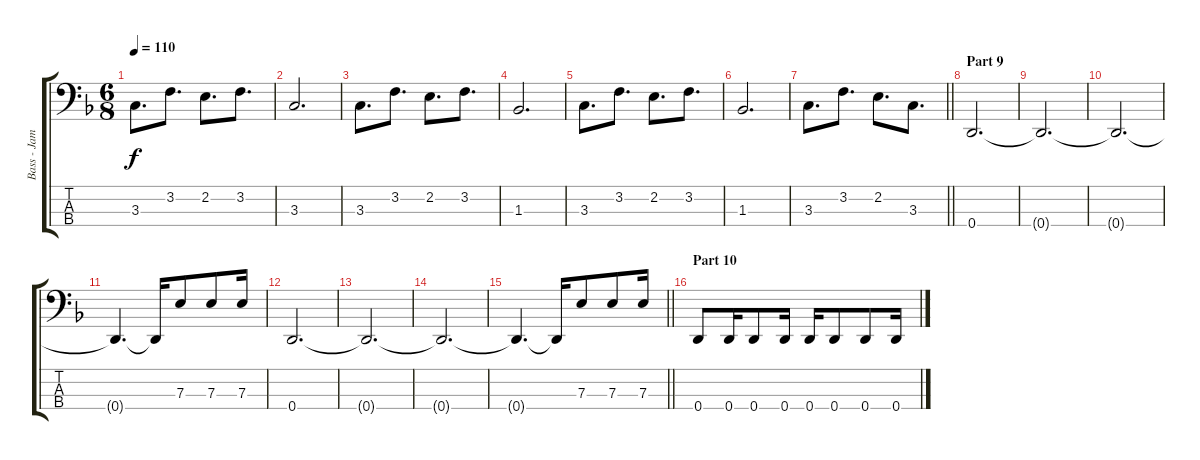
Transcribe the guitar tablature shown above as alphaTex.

\track ("Bass - James Johnston" "Bass - Jam") {instrument electricbassfinger}
\staff {score tabs}
\tuning (G2 D2 A1 D1) {hide}
\ts (6 8)
\tempo 110
\clef f4
\ks dminor
3.3.8{d dy f} 3.2.8{d} 2.2.8{d} 3.2.8{d} |
3.3.2{d} |
3.3.8{d} 3.2.8{d} 2.2.8{d} 3.2.8{d} |
1.3.2{d} |
3.3.8{d} 3.2.8{d} 2.2.8{d} 3.2.8{d} |
1.3.2{d} |
\barLineRight lightlight
3.3.8{d} 3.2.8{d} 2.2.8{d} 3.3.8{d} |
\section ("" "Part 9")
0.4.2{d} |
0.4{t}.2{d} |
0.4{t}.2{d} |
0.4{t}.4{d} 0.4{t}.16 7.3.8 7.3.8 7.3.16 |
0.4.2{d} |
0.4{t}.2{d} |
0.4{t}.2{d} |
\barLineRight lightlight
0.4{t}.4{d} 0.4{t}.16 7.3.8 7.3.8 7.3.16 |
\section ("" "Part 10")
0.4.8 0.4.16 0.4.8 0.4.16 0.4.16 0.4.8 0.4.8 0.4.16
